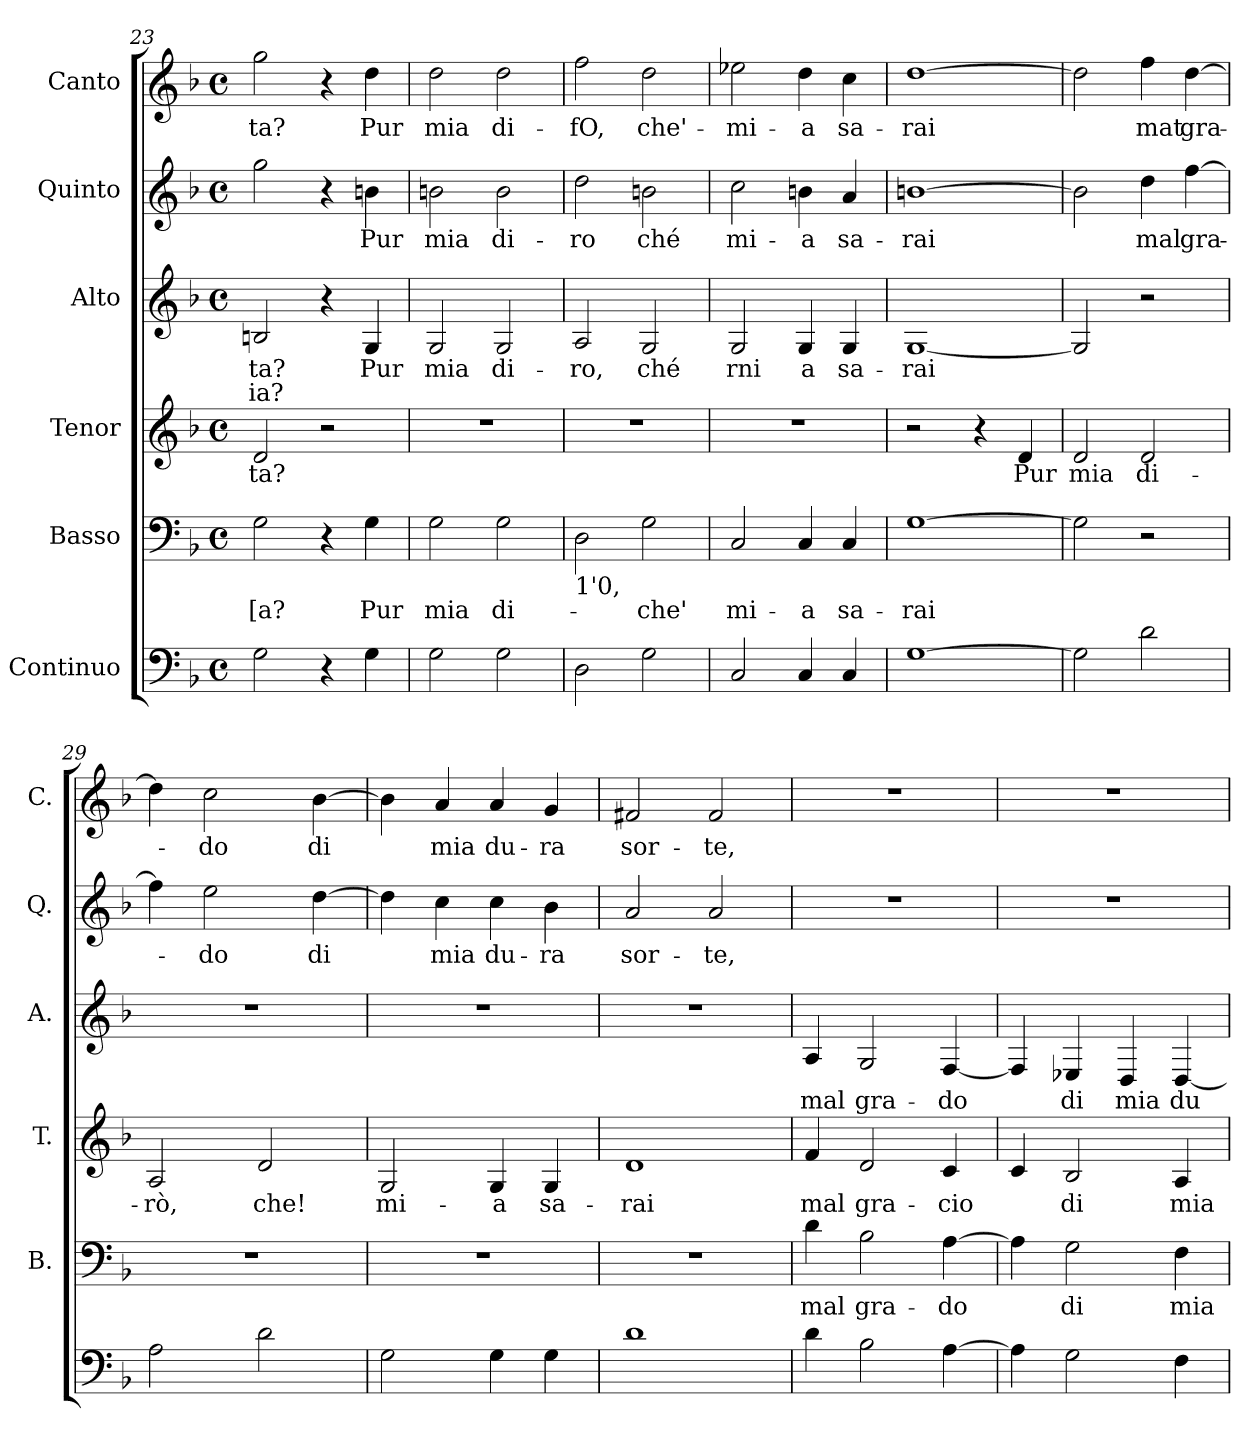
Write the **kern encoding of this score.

**kern	**kern	**text	**kern	**text	**kern	**text	**text	**kern	**text	**kern	**text
*part6	*part5	*part5	*part4	*part4	*part3	*part3	*part3	*part2	*part2	*part1	*part1
*staff6	*staff5	*staff5	*staff4	*staff4	*staff3	*staff3	*staff3	*staff2	*staff2	*staff1	*staff1
*I"Continuo	*I"Basso	*	*I"Tenor	*	*I"Alto	*	*	*I"Quinto	*	*I"Canto	*
*	*I'B.	*	*I'T.	*	*I'A.	*	*	*I'Q.	*	*I'C.	*
*clefF4	*clefF4	*	*clefG2	*	*clefG2	*	*	*clefG2	*	*clefG2	*
*k[b-]	*k[b-]	*	*k[b-]	*	*k[b-]	*	*	*k[b-]	*	*k[b-]	*
*F:	*F:	*	*F:	*	*F:	*	*	*F:	*	*F:	*
*M4/4	*M4/4	*	*M4/4	*	*M4/4	*	*	*M4/4	*	*M4/4	*
*met(c)	*met(c)	*	*met(c)	*	*met(c)	*	*	*met(c)	*	*met(c)	*
=23	=23	=23	=23	=23	=23	=23	=23	=23	=23	=23	=23
!	!	!LO:LY:b	!	!LO:LY:b	!	!LO:LY:b	!LO:LY:b	!	!	!	!LO:LY:b
2G\	2G\	-[a?	2d/	-ta?	2Bn/	-ta?	-ia?	2gg\	.	2gg\	-ta?
4r	4r	.	2r	.	4r	.	.	4r	.	4r	.
!	!	!LO:LY:b	!	!	!	!LO:LY:b	!	!	!LO:LY:b	!	!LO:LY:b
4G\	4G\	-Pur	.	.	4G/	-Pur	.	4bn\	-Pur	4dd\	-Pur
=24	=24	=24	=24	=24	=24	=24	=24	=24	=24	=24	=24
!	!	!LO:LY:b	!	!	!	!LO:LY:b	!	!	!LO:LY:b	!	!LO:LY:b
2G\	2G\	-mia	1r	.	2G/	-mia	.	2bn\	-mia	2dd\	-mia
!	!	!LO:LY:b	!	!	!	!LO:LY:b	!	!	!LO:LY:b	!	!LO:LY:b
2G\	2G\	-di-	.	.	2G/	-di-	.	2b\	-di-	2dd\	-di-
=25	=25	=25	=25	=25	=25	=25	=25	=25	=25	=25	=25
!	!LO:TX:b:t=1'0,	!	!	!	!	!	!	!	!	!	!
!	!	!	!	!	!	!LO:LY:b	!	!	!LO:LY:b	!	!LO:LY:b
2D\	2D\	.	1r	.	2A/	-ro,	.	2dd\	-ro	2ff\	-fO,
!	!	!LO:LY:b	!	!	!	!LO:LY:b	!	!	!LO:LY:b	!	!LO:LY:b
2G\	2G\	-che'	.	.	2G/	-ché	.	2bn\	-ché	2dd\	-che'-
=26	=26	=26	=26	=26	=26	=26	=26	=26	=26	=26	=26
!	!	!LO:LY:b	!	!	!	!LO:LY:b	!	!	!LO:LY:b	!	!LO:LY:b
2C/	2C/	-mi-	1r	.	2G/	-rni	.	2cc\	-mi-	2ee-X\	-mi-
!	!	!LO:LY:b	!	!	!	!LO:LY:b	!	!	!LO:LY:b	!	!LO:LY:b
4C/	4C/	-a	.	.	4G/	-a	.	4bn\	-a	4dd\	-a
!	!	!LO:LY:b	!	!	!	!LO:LY:b	!	!	!LO:LY:b	!	!LO:LY:b
4C/	4C/	-sa-	.	.	4G/	-sa-	.	4a/	-sa-	4cc\	-sa-
=27	=27	=27	=27	=27	=27	=27	=27	=27	=27	=27	=27
!	!	!LO:LY:b	!	!	!	!LO:LY:b	!	!	!LO:LY:b	!	!LO:LY:b
[1G	[1G	-rai	2r	.	[1G	-rai	.	[1bn	-rai	[1dd	-rai
.	.	.	4r	.	.	.	.	.	.	.	.
!	!	!	!	!LO:LY:b	!	!	!	!	!	!	!
.	.	.	4d/	-Pur	.	.	.	.	.	.	.
!!LO:PB:g=z
=28	=28	=28	=28	=28	=28	=28	=28	=28	=28	=28	=28
!	!	!	!	!LO:LY:b	!	!	!	!	!	!	!
2G\]	2G\]	.	2d/	-mia	2G/]	.	.	2b\]	.	2dd\]	.
!	!	!	!	!LO:LY:b	!	!	!	!	!LO:LY:b	!	!LO:LY:b
2d\	2r	.	2d/	-di-	2r	.	.	4dd\	-mal	4ff\	-mat
!	!	!	!	!	!	!	!	!	!LO:LY:b	!	!LO:LY:b
.	.	.	.	.	.	.	.	[4ff\	-gra-	[4dd\	-gra-
=29	=29	=29	=29	=29	=29	=29	=29	=29	=29	=29	=29
!	!	!	!	!LO:LY:b	!	!	!	!	!	!	!
2A\	1r	.	2A/	-rò,	1r	.	.	4ff\]	.	4dd\]	.
!	!	!	!	!	!	!	!	!	!LO:LY:b	!	!LO:LY:b
.	.	.	.	.	.	.	.	2ee\	-do	2cc\	-do
!	!	!	!	!LO:LY:b	!	!	!	!	!	!	!
2d\	.	.	2d/	-che!	.	.	.	.	.	.	.
!	!	!	!	!	!	!	!	!	!LO:LY:b	!	!LO:LY:b
.	.	.	.	.	.	.	.	[4dd\	-di	[4b-\	-di
=30	=30	=30	=30	=30	=30	=30	=30	=30	=30	=30	=30
!	!	!	!	!LO:LY:b	!	!	!	!	!	!	!
2G\	1r	.	2G/	-mi-	1r	.	.	4dd\]	.	4b-\]	.
!	!	!	!	!	!	!	!	!	!LO:LY:b	!	!LO:LY:b
.	.	.	.	.	.	.	.	4cc\	-mia	4a/	-mia
!	!	!	!	!LO:LY:b	!	!	!	!	!LO:LY:b	!	!LO:LY:b
4G\	.	.	4G/	-a	.	.	.	4cc\	-du-	4a/	-du-
!	!	!	!	!LO:LY:b	!	!	!	!	!LO:LY:b	!	!LO:LY:b
4G\	.	.	4G/	-sa-	.	.	.	4b-\	-ra	4g/	-ra
=31	=31	=31	=31	=31	=31	=31	=31	=31	=31	=31	=31
!	!	!	!	!LO:LY:b	!	!	!	!	!LO:LY:b	!	!LO:LY:b
1d	1r	.	1d	-rai	1r	.	.	2a/	-sor-	2f#X/	-sor-
!	!	!	!	!	!	!	!	!	!LO:LY:b	!	!LO:LY:b
.	.	.	.	.	.	.	.	2a/	-te,	2f#/	-te,
=32	=32	=32	=32	=32	=32	=32	=32	=32	=32	=32	=32
!	!	!LO:LY:b	!	!LO:LY:b	!	!LO:LY:b	!	!	!	!	!
4d\	4d\	-mal	4f/	-mal	4A/	-mal	.	1r	.	1r	.
!	!	!LO:LY:b	!	!LO:LY:b	!	!LO:LY:b	!	!	!	!	!
2B-\	2B-\	-gra-	2d/	-gra-	2G/	-gra-	.	.	.	.	.
!	!	!LO:LY:b	!	!LO:LY:b	!	!LO:LY:b	!	!	!	!	!
[4A\	[4A\	-do	4c/	-cio	[4F/	-do	.	.	.	.	.
=33	=33	=33	=33	=33	=33	=33	=33	=33	=33	=33	=33
4A\]	4A\]	.	4c/	.	4F/]	.	.	1r	.	1r	.
!	!	!LO:LY:b	!	!LO:LY:b	!	!LO:LY:b	!	!	!	!	!
2G\	2G\	-di	2B-/	-di	4E-X/	-di	.	.	.	.	.
!	!	!	!	!	!	!LO:LY:b	!	!	!	!	!
.	.	.	.	.	4D/	-mia	.	.	.	.	.
!	!	!LO:LY:b	!	!LO:LY:b	!	!LO:LY:b	!	!	!	!	!
4F\	4F\	-mia	4A/	-mia	[4D/	-du-	.	.	.	.	.
=	=	=	=	=	=	=	=	=	=	=	=
*-	*-	*-	*-	*-	*-	*-	*-	*-	*-	*-	*-
